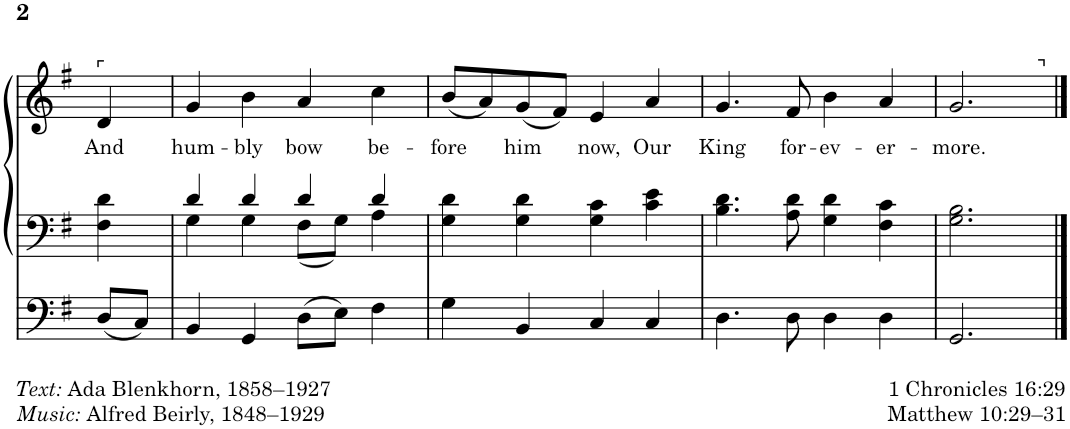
**kern	**kern	**kern	**text
*part1	*part1	*part1	*part1
*staff3	*staff2	*staff1	*staff1
*I"Organ	*	*	*
*I'Org.	*	*	*
!!LO:PB:g=z
*clefF4	*clefF4	*clefG2	*
*k[f#]	*k[f#]	*k[f#]	*
*M4/4	*M4/4	*M4/4	*
=16	=16	=16	=16
!	!	!LO:TX:a:t=⌜	!
!	!	!	!LO:LY:b
8D/L	4F#\ 4d\	4d/	And
8C/J	.	.	.
=17	=17	=17	=17
*	*^	*	*
!	!	!	!	!LO:LY:b
4BB/	4d/	4G\	4g/	hum-
!	!	!	!	!LO:LY:b
4GG/	4d/	4G\	4b\	-bly
!	!	!	!	!LO:LY:b
8D\L	4d/	8F#\L	4a/	bow
8E\J	.	8G\J	.	.
!	!	!	!	!LO:LY:b
4F#\	4d/	4A\	4cc\	be-
=18	=18	=18	=18	=18
!	!	!	!	!LO:LY:b
*	*v	*v	*	*
4G\	4G\ 4d\	(8b/L	-fore
.	.	8a/)	.
!	!	!	!LO:LY:b
4BB/	4G\ 4d\	(8g/	him
.	.	8f#/J)	.
!	!	!	!LO:LY:b
4C/	4G\ 4c\	4e/	now,
!	!	!	!LO:LY:b
4C/	4c\ 4e\	4a/	Our
=19	=19	=19	=19
!	!	!	!LO:LY:b
4.D\	4.B\ 4.d\	4.g/	King
!	!	!	!LO:LY:b
8D\	8A\ 8d\	8f#/	for-
!	!	!	!LO:LY:b
4D\	4G\ 4d\	4b\	-ev-
!	!	!	!LO:LY:b
4D\	4F#\ 4c\	4a/	-er-
=20	=20	=20	=20
!	!	!	!LO:LY:b
*	*	*^	*
2.GG/	2.G\ 2.B\	2.g/	2ryy	-more.
.	.	.	8ryy	.
!	!	!	!LO:TX:a:t=⌝	!
.	.	.	8ryy	.
*	*	*v	*v	*
==	==	==	==
*-	*-	*-	*-
